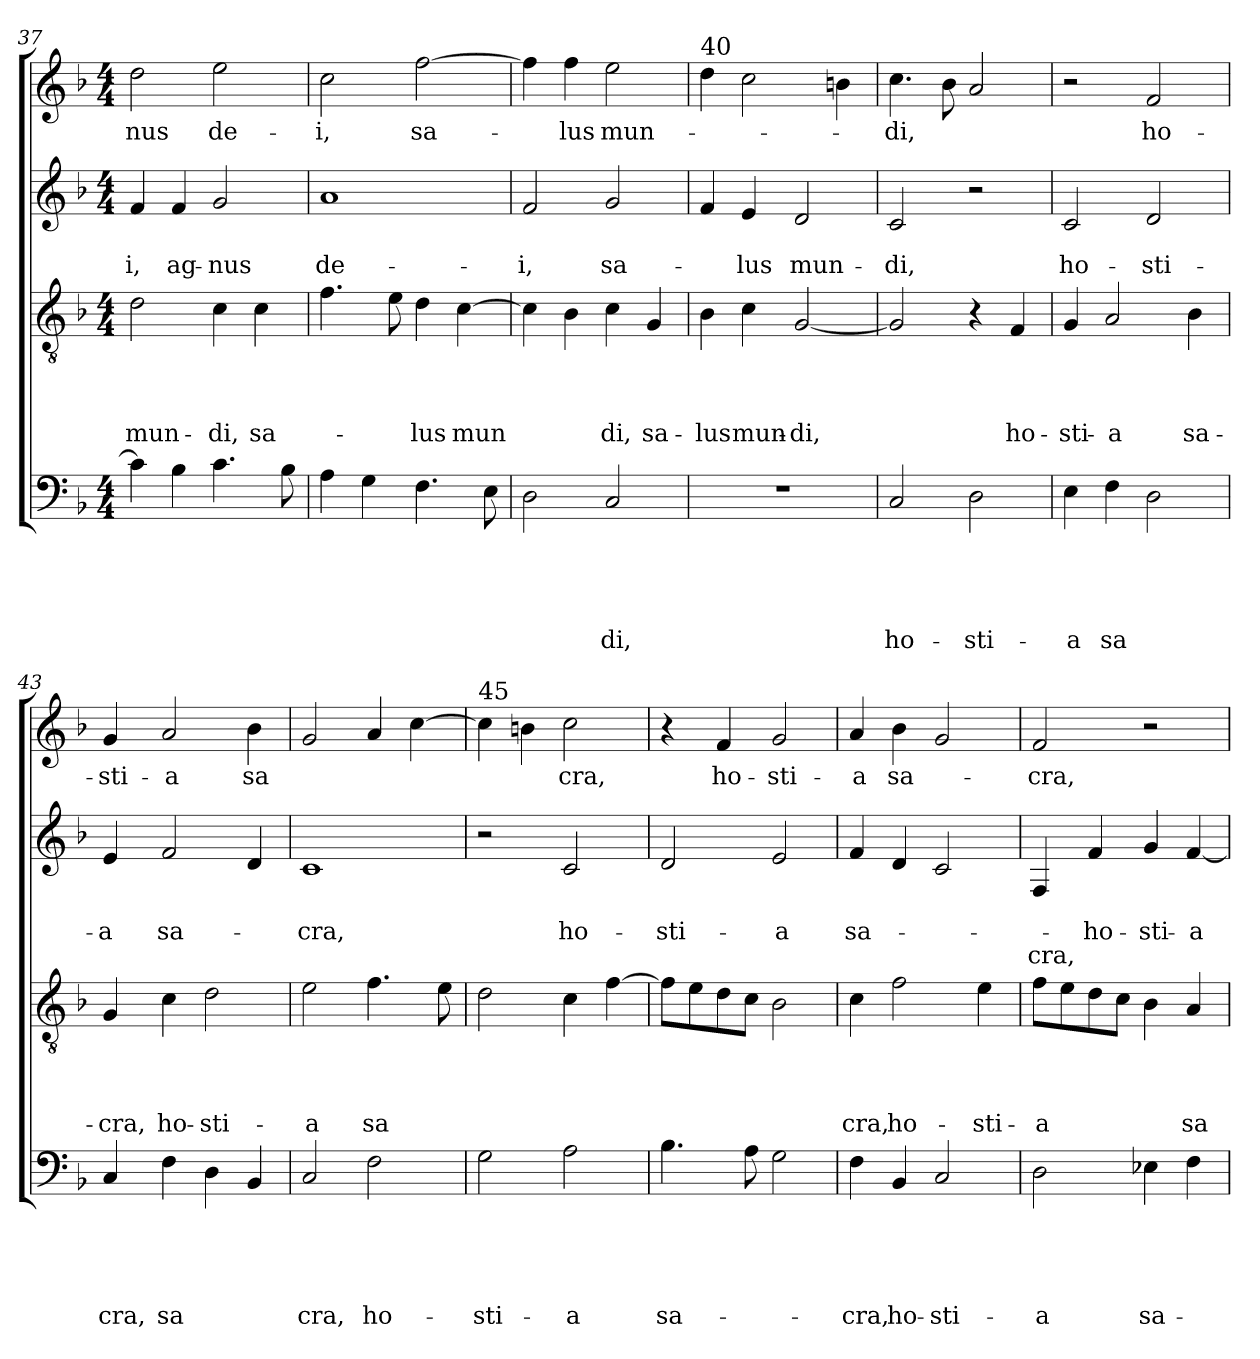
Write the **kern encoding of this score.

**kern	**text	**text	**text	**text	**text	**kern	**text	**text	**text	**text	**kern	**text	**text	**text	**kern	**text
*part4	*part4	*part4	*part4	*part4	*part4	*part3	*part3	*part3	*part3	*part3	*part2	*part2	*part2	*part2	*part1	*part1
*staff4	*staff4	*staff4	*staff4	*staff4	*staff4	*staff3	*staff3	*staff3	*staff3	*staff3	*staff2	*staff2	*staff2	*staff2	*staff1	*staff1
*clefF4	*	*	*	*	*	*clefGv2	*	*	*	*	*clefG2	*	*	*	*clefG2	*
*k[b-]	*	*	*	*	*	*k[b-]	*	*	*	*	*k[b-]	*	*	*	*k[b-]	*
*F:	*	*	*	*	*	*F:	*	*	*	*	*F:	*	*	*	*F:	*
*M4/4	*	*	*	*	*	*M4/4	*	*	*	*	*M4/4	*	*	*	*M4/4	*
=37	=37	=37	=37	=37	=37	=37	=37	=37	=37	=37	=37	=37	=37	=37	=37	=37
!	!	!	!	!	!	!	!	!	!	!LO:LY:b	!	!	!LO:LY:b	!	!	!LO:LY:b
4c\]	.	.	.	.	.	2d\	.	.	.	mun-	4f/	.	-i,	.	2dd\	-nus
!	!	!	!	!	!	!	!	!	!	!	!	!	!LO:LY:b	!	!	!
4B-\	.	.	.	.	.	.	.	.	.	.	4f/	.	ag-	.	.	.
!	!	!	!	!	!	!	!	!	!	!LO:LY:b	!	!	!LO:LY:b	!	!	!LO:LY:b
4.c\	.	.	.	.	.	4c\	.	.	.	-di,	2g/	.	-nus	.	2ee\	de-
!	!	!	!	!	!	!	!	!	!	!LO:LY:b	!	!	!	!	!	!
.	.	.	.	.	.	4c\	.	.	.	sa-	.	.	.	.	.	.
8B-\	.	.	.	.	.	.	.	.	.	.	.	.	.	.	.	.
=38	=38	=38	=38	=38	=38	=38	=38	=38	=38	=38	=38	=38	=38	=38	=38	=38
!	!	!	!	!	!	!	!	!	!	!	!	!	!LO:LY:b	!	!	!LO:LY:b
4A\	.	.	.	.	.	4.f\	.	.	.	.	1a	.	de-	.	2cc\	-i,
4G\	.	.	.	.	.	.	.	.	.	.	.	.	.	.	.	.
.	.	.	.	.	.	8e\	.	.	.	.	.	.	.	.	.	.
!	!	!	!	!	!	!	!	!	!	!LO:LY:b	!	!	!	!	!	!LO:LY:b
4.F\	.	.	.	.	.	4d\	.	.	.	-lus	.	.	.	.	[2ff\	sa-
!	!	!	!	!	!	!	!	!	!	!LO:LY:b	!	!	!	!	!	!
.	.	.	.	.	.	[4c\	.	.	.	mun	.	.	.	.	.	.
8E\	.	.	.	.	.	.	.	.	.	.	.	.	.	.	.	.
=39	=39	=39	=39	=39	=39	=39	=39	=39	=39	=39	=39	=39	=39	=39	=39	=39
!	!	!	!	!	!	!	!	!	!	!	!	!	!LO:LY:b	!	!	!
2D\	.	.	.	.	.	4c\]	.	.	.	.	2f/	.	-i,	.	4ff\]	.
!	!	!	!	!	!	!	!	!	!	!	!	!	!	!	!	!LO:LY:b
.	.	.	.	.	.	4B-\	.	.	.	.	.	.	.	.	4ff\	-lus
!	!	!	!	!	!LO:LY:b	!	!	!	!	!LO:LY:b	!	!	!LO:LY:b	!	!	!LO:LY:b
2C/	.	.	.	.	-di,	4c\	.	.	.	di,	2g/	.	sa-	.	2ee\	mun-
!	!	!	!	!	!	!	!	!	!	!LO:LY:b	!	!	!	!	!	!
.	.	.	.	.	.	4G/	.	.	.	sa-	.	.	.	.	.	.
=40	=40	=40	=40	=40	=40	=40	=40	=40	=40	=40	=40	=40	=40	=40	=40	=40
!	!	!	!	!	!	!	!	!	!	!	!	!	!	!	!LO:TX:a:t=40	!
!	!	!	!	!	!	!	!	!	!	!LO:LY:b	!	!	!	!	!	!
1r	.	.	.	.	.	4B-\	.	.	.	-lus	4f/	.	.	.	4dd\	.
!	!	!	!	!	!	!	!	!	!	!LO:LY:b	!	!	!LO:LY:b	!	!	!
.	.	.	.	.	.	4c\	.	.	.	mun-	4e/	.	-lus	.	2cc\	.
!	!	!	!	!	!	!	!	!	!	!LO:LY:b	!	!	!LO:LY:b	!	!	!
.	.	.	.	.	.	[2G/	.	.	.	-di,	2d/	.	mun-	.	.	.
.	.	.	.	.	.	.	.	.	.	.	.	.	.	.	4b\	.
=41	=41	=41	=41	=41	=41	=41	=41	=41	=41	=41	=41	=41	=41	=41	=41	=41
!	!	!	!	!	!LO:LY:b	!	!	!	!	!	!	!	!LO:LY:b	!	!	!LO:LY:b
2C/	.	.	.	.	ho-	2G/]	.	.	.	.	2c/	.	-di,	.	4.cc\	-di,
.	.	.	.	.	.	.	.	.	.	.	.	.	.	.	8b-\	.
!	!	!	!	!	!LO:LY:b	!	!	!	!	!	!	!	!	!	!	!
2D\	.	.	.	.	-sti-	4r	.	.	.	.	2r	.	.	.	2a/	.
!	!	!	!	!	!	!	!	!	!	!LO:LY:b	!	!	!	!	!	!
.	.	.	.	.	.	4F/	.	.	.	ho-	.	.	.	.	.	.
=42	=42	=42	=42	=42	=42	=42	=42	=42	=42	=42	=42	=42	=42	=42	=42	=42
!	!	!	!	!	!LO:LY:b	!	!	!	!	!LO:LY:b	!	!	!LO:LY:b	!	!	!
4E\	.	.	.	.	-a	4G/	.	.	.	-sti-	2c/	.	ho-	.	2r	.
!	!	!	!	!	!LO:LY:b	!	!	!	!	!LO:LY:b	!	!	!	!	!	!
4F\	.	.	.	.	sa	2A/	.	.	.	-a	.	.	.	.	.	.
!	!	!	!	!	!	!	!	!	!	!	!	!	!LO:LY:b	!	!	!LO:LY:b
2D\	.	.	.	.	.	.	.	.	.	.	2d/	.	-sti-	.	2f/	ho-
!	!	!	!	!	!	!	!	!	!	!LO:LY:b	!	!	!	!	!	!
.	.	.	.	.	.	4B-\	.	.	.	sa-	.	.	.	.	.	.
!!LO:LB:g=z
=43	=43	=43	=43	=43	=43	=43	=43	=43	=43	=43	=43	=43	=43	=43	=43	=43
!	!	!	!	!	!LO:LY:b	!	!	!	!	!LO:LY:b	!	!	!LO:LY:b	!	!	!LO:LY:b
4C/	.	.	.	.	cra,	4G/	.	.	.	-­cra,	4e/	.	-­a	.	4g/	-­sti-
!	!	!	!	!	!LO:LY:b	!	!	!	!	!LO:LY:b	!	!	!LO:LY:b	!	!	!LO:LY:b
4F\	.	.	.	.	sa	4c\	.	.	.	ho-	2f/	.	sa-	.	2a/	-a
!	!	!	!	!	!	!	!	!	!	!LO:LY:b	!	!	!	!	!	!
4D\	.	.	.	.	.	2d\	.	.	.	-sti-	.	.	.	.	.	.
!	!	!	!	!	!	!	!	!	!	!	!	!	!	!	!	!LO:LY:b
4BB-/	.	.	.	.	.	.	.	.	.	.	4d/	.	.	.	4b-\	sa
=44	=44	=44	=44	=44	=44	=44	=44	=44	=44	=44	=44	=44	=44	=44	=44	=44
!	!	!	!	!	!LO:LY:b	!	!	!	!	!LO:LY:b	!	!	!LO:LY:b	!	!	!
2C/	.	.	.	.	cra,	2e\	.	.	.	-a	1c	.	-cra,	.	2g/	.
!	!	!	!	!	!LO:LY:b	!	!	!	!	!LO:LY:b	!	!	!	!	!	!
2F\	.	.	.	.	ho-	4.f\	.	.	.	sa	.	.	.	.	4a/	.
.	.	.	.	.	.	.	.	.	.	.	.	.	.	.	[4cc\	.
.	.	.	.	.	.	8e\	.	.	.	.	.	.	.	.	.	.
=45	=45	=45	=45	=45	=45	=45	=45	=45	=45	=45	=45	=45	=45	=45	=45	=45
!	!	!	!	!	!	!	!	!	!	!	!	!	!	!	!LO:TX:a:t=45	!
!	!	!	!	!	!LO:LY:b	!	!	!	!	!	!	!	!	!	!	!
2G\	.	.	.	.	-sti-	2d\	.	.	.	.	2r	.	.	.	4cc\]	.
.	.	.	.	.	.	.	.	.	.	.	.	.	.	.	4b\	.
!	!	!	!	!	!LO:LY:b	!	!	!	!	!	!	!	!LO:LY:b	!	!	!LO:LY:b
2A\	.	.	.	.	-a	4c\	.	.	.	.	2c/	.	ho-	.	2cc\	cra,
.	.	.	.	.	.	[4f\	.	.	.	.	.	.	.	.	.	.
=46	=46	=46	=46	=46	=46	=46	=46	=46	=46	=46	=46	=46	=46	=46	=46	=46
!	!	!	!	!	!LO:LY:b	!	!	!	!	!	!	!	!LO:LY:b	!	!	!
4.B-\	.	.	.	.	sa-	8f\L]	.	.	.	.	2d/	.	-sti-	.	4r	.
.	.	.	.	.	.	8e\	.	.	.	.	.	.	.	.	.	.
!	!	!	!	!	!	!	!	!	!	!	!	!	!	!	!	!LO:LY:b
.	.	.	.	.	.	8d\	.	.	.	.	.	.	.	.	4f/	ho-
8A\	.	.	.	.	.	8c\J	.	.	.	.	.	.	.	.	.	.
!	!	!	!	!	!	!	!	!	!	!	!	!	!LO:LY:b	!	!	!LO:LY:b
2G\	.	.	.	.	.	2B-\	.	.	.	.	2e/	.	-a	.	2g/	-sti-
=47	=47	=47	=47	=47	=47	=47	=47	=47	=47	=47	=47	=47	=47	=47	=47	=47
!	!	!	!	!	!LO:LY:b	!	!	!	!	!LO:LY:b	!	!	!LO:LY:b	!	!	!LO:LY:b
4F\	.	.	.	.	-cra,	4c\	.	.	.	cra,	4f/	.	sa-	.	4a/	-a
!	!	!	!	!	!LO:LY:b	!	!	!	!	!LO:LY:b	!	!	!	!	!	!LO:LY:b
4BB-/	.	.	.	.	ho-	2f\	.	.	.	ho-	4d/	.	.	.	4b-\	sa-
!	!	!	!	!	!LO:LY:b	!	!	!	!	!	!	!	!	!	!	!
2C/	.	.	.	.	-sti-	.	.	.	.	.	2c/	.	.	.	2g/	.
!	!	!	!	!	!	!	!	!	!	!LO:LY:b	!	!	!	!	!	!
.	.	.	.	.	.	4e\	.	.	.	-sti-	.	.	.	.	.	.
=48	=48	=48	=48	=48	=48	=48	=48	=48	=48	=48	=48	=48	=48	=48	=48	=48
!	!	!	!	!	!LO:LY:b	!	!	!	!	!LO:LY:b	!	!	!	!LO:LY:b	!	!LO:LY:b
2D\	.	.	.	.	-a	8f\L	.	.	.	-a	4F/	.	.	cra,	2f/	-cra,
.	.	.	.	.	.	8e\	.	.	.	.	.	.	.	.	.	.
!	!	!	!	!	!	!	!	!	!	!	!	!	!LO:LY:b	!	!	!
.	.	.	.	.	.	8d\	.	.	.	.	4f/	.	-ho-	.	.	.
.	.	.	.	.	.	8c\J	.	.	.	.	.	.	.	.	.	.
!	!	!	!	!	!LO:LY:b	!	!	!	!	!	!	!	!LO:LY:b	!	!	!
4E-X\	.	.	.	.	sa-	4B-\	.	.	.	.	4g/	.	-sti-	.	2r	.
!	!	!	!	!	!	!	!	!	!	!LO:LY:b	!	!	!LO:LY:b	!	!	!
4F\	.	.	.	.	.	4A/	.	.	.	sa-	[4f/	.	-a	.	.	.
=	=	=	=	=	=	=	=	=	=	=	=	=	=	=	=	=
*-	*-	*-	*-	*-	*-	*-	*-	*-	*-	*-	*-	*-	*-	*-	*-	*-
